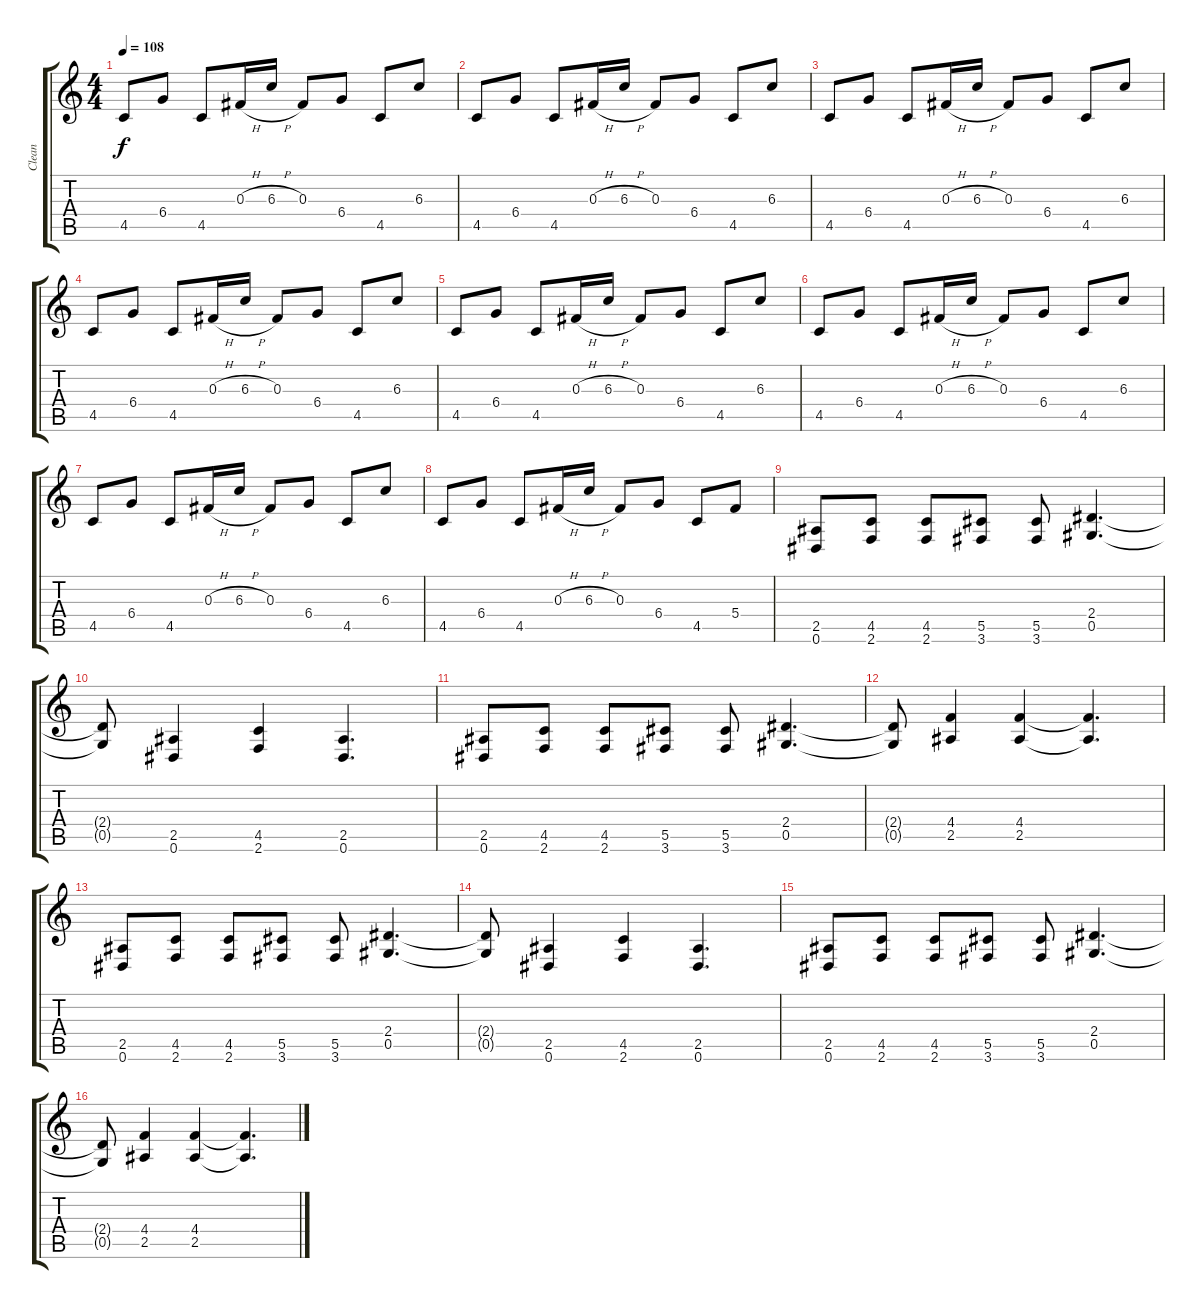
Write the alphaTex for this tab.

\track ("Clean" "Clean") {instrument electricguitarjazz}
\staff {score tabs}
\tuning (Eb4 Bb3 Gb3 Db3 Ab2 Eb2) {hide}
\ts (4 4)
\tempo 108
\clef g2
\ks c
4.5.8{dy f} 6.4.8 4.5.8 0.3{h}.16 6.3{h}.16 0.3.8 6.4.8 4.5.8 6.3.8 |
4.5.8 6.4.8 4.5.8 0.3{h}.16 6.3{h}.16 0.3.8 6.4.8 4.5.8 6.3.8 |
4.5.8 6.4.8 4.5.8 0.3{h}.16 6.3{h}.16 0.3.8 6.4.8 4.5.8 6.3.8 |
4.5.8 6.4.8 4.5.8 0.3{h}.16 6.3{h}.16 0.3.8 6.4.8 4.5.8 6.3.8 |
4.5.8 6.4.8 4.5.8 0.3{h}.16 6.3{h}.16 0.3.8 6.4.8 4.5.8 6.3.8 |
4.5.8 6.4.8 4.5.8 0.3{h}.16 6.3{h}.16 0.3.8 6.4.8 4.5.8 6.3.8 |
4.5.8 6.4.8 4.5.8 0.3{h}.16 6.3{h}.16 0.3.8 6.4.8 4.5.8 6.3.8 |
4.5.8 6.4.8 4.5.8 0.3{h}.16 6.3{h}.16 0.3.8 6.4.8 4.5.8 5.4.8 |
(2.5 0.6).8 (4.5 2.6).8 (4.5 2.6).8 (5.5 3.6).8 (5.5 3.6).8 (2.4 0.5).4{d} |
(2.4{t} 0.5{t}).8 (2.5 0.6).4 (4.5 2.6).4 (2.5 0.6).4{d} |
(2.5 0.6).8 (4.5 2.6).8 (4.5 2.6).8 (5.5 3.6).8 (5.5 3.6).8 (2.4 0.5).4{d} |
(2.4{t} 0.5{t}).8 (4.4 2.5).4 (4.4 2.5).4 (4.4{t} 2.5{t}).4{d} |
(2.5 0.6).8 (4.5 2.6).8 (4.5 2.6).8 (5.5 3.6).8 (5.5 3.6).8 (2.4 0.5).4{d} |
(2.4{t} 0.5{t}).8 (2.5 0.6).4 (4.5 2.6).4 (2.5 0.6).4{d} |
(2.5 0.6).8 (4.5 2.6).8 (4.5 2.6).8 (5.5 3.6).8 (5.5 3.6).8 (2.4 0.5).4{d} |
(2.4{t} 0.5{t}).8 (4.4 2.5).4 (4.4 2.5).4 (4.4{t} 2.5{t}).4{d}
